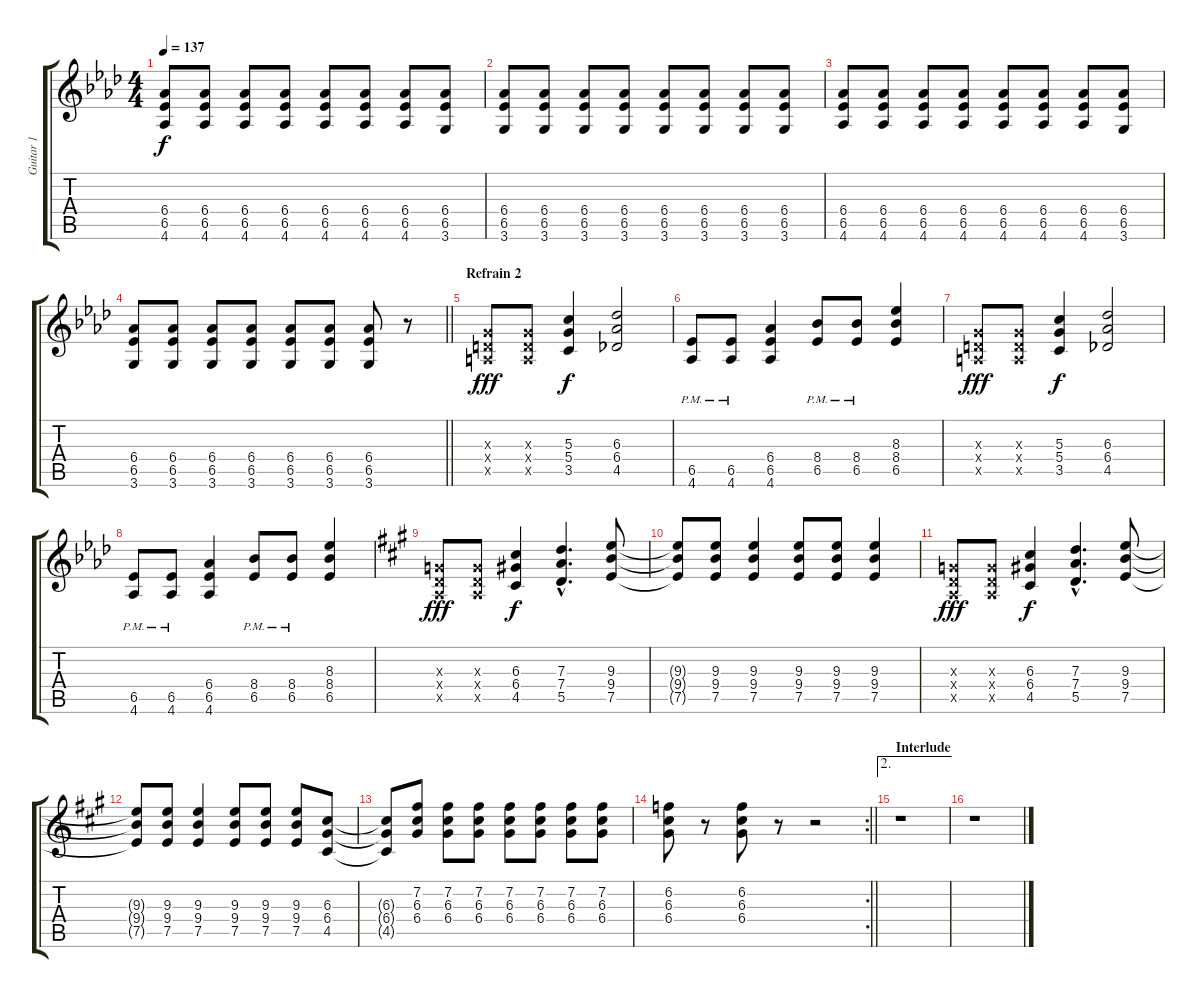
\track ("Guitar 1" "Guitar 1") {instrument overdrivenguitar}
\staff {score tabs}
\tuning (E4 B3 G3 D3 A2 E2) {hide}
\ts (4 4)
\tempo 137
\clef g2
\ks ab
(6.4 6.5 4.6).8{dy f} (6.4 6.5 4.6).8 (6.4 6.5 4.6).8 (6.4 6.5 4.6).8 (6.4 6.5 4.6).8 (6.4 6.5 4.6).8 (6.4 6.5 4.6).8 (6.4 6.5 3.6).8 |
(6.4 6.5 3.6).8 (6.4 6.5 3.6).8 (6.4 6.5 3.6).8 (6.4 6.5 3.6).8 (6.4 6.5 3.6).8 (6.4 6.5 3.6).8 (6.4 6.5 3.6).8 (6.4 6.5 3.6).8 |
(6.4 6.5 4.6).8 (6.4 6.5 4.6).8 (6.4 6.5 4.6).8 (6.4 6.5 4.6).8 (6.4 6.5 4.6).8 (6.4 6.5 4.6).8 (6.4 6.5 4.6).8 (6.4 6.5 3.6).8 |
\barLineRight lightlight
(6.4 6.5 3.6).8 (6.4 6.5 3.6).8 (6.4 6.5 3.6).8 (6.4 6.5 3.6).8 (6.4 6.5 3.6).8 (6.4 6.5 3.6).8 (6.4 6.5 3.6).8 r.8 |
\section ("" "Refrain 2")
(0.3{x} 0.4{x} 0.5{x}).8{dy fff} (0.3{x} 0.4{x} 0.5{x}).8 (5.3 5.4 3.5).4{dy f} (6.3 6.4 4.5).2 |
(6.5{pm} 4.6{pm}).8 (6.5{pm} 4.6{pm}).8 (6.4 6.5 4.6).4 (8.4{pm} 6.5{pm}).8 (8.4{pm} 6.5{pm}).8 (8.3 8.4 6.5).4 |
(0.3{x} 0.4{x} 0.5{x}).8{dy fff} (0.3{x} 0.4{x} 0.5{x}).8 (5.3 5.4 3.5).4{dy f} (6.3 6.4 4.5).2 |
(6.5{pm} 4.6{pm}).8 (6.5{pm} 4.6{pm}).8 (6.4 6.5 4.6).4 (8.4{pm} 6.5{pm}).8 (8.4{pm} 6.5{pm}).8 (8.3 8.4 6.5).4 |
\ks a
(0.3{x} 0.4{x} 0.5{x}).8{dy fff} (0.3{x} 0.4{x} 0.5{x}).8 (6.3 6.4 4.5).4{dy f} (7.3{hac} 7.4{hac} 5.5{hac}).4{d} (9.3 9.4 7.5).8 |
(9.3{t} 9.4{t} 7.5{t}).8 (9.3 9.4 7.5).8 (9.3 9.4 7.5).4 (9.3 9.4 7.5).8 (9.3 9.4 7.5).8 (9.3 9.4 7.5).4 |
(0.3{x} 0.4{x} 0.5{x}).8{dy fff} (0.3{x} 0.4{x} 0.5{x}).8 (6.3 6.4 4.5).4{dy f} (7.3{hac} 7.4{hac} 5.5{hac}).4{d} (9.3 9.4 7.5).8 |
(9.3{t} 9.4{t} 7.5{t}).8 (9.3 9.4 7.5).8 (9.3 9.4 7.5).4 (9.3 9.4 7.5).8 (9.3 9.4 7.5).8 (9.3 9.4 7.5).8 (6.3 6.4 4.5).8 |
(6.3{t} 6.4{t} 4.5{t}).8 (7.2 6.3 6.4).8 (7.2 6.3 6.4).8 (7.2 6.3 6.4).8 (7.2 6.3 6.4).8 (7.2 6.3 6.4).8 (7.2 6.3 6.4).8 (7.2 6.3 6.4).8 |
\rc 2
\barLineRight lightlight
(6.2 6.3 6.4).8 r.8 (6.2 6.3 6.4).8 r.8 r.2 |
\ae 2
\section ("" "Interlude")
r.1 |
r.1
